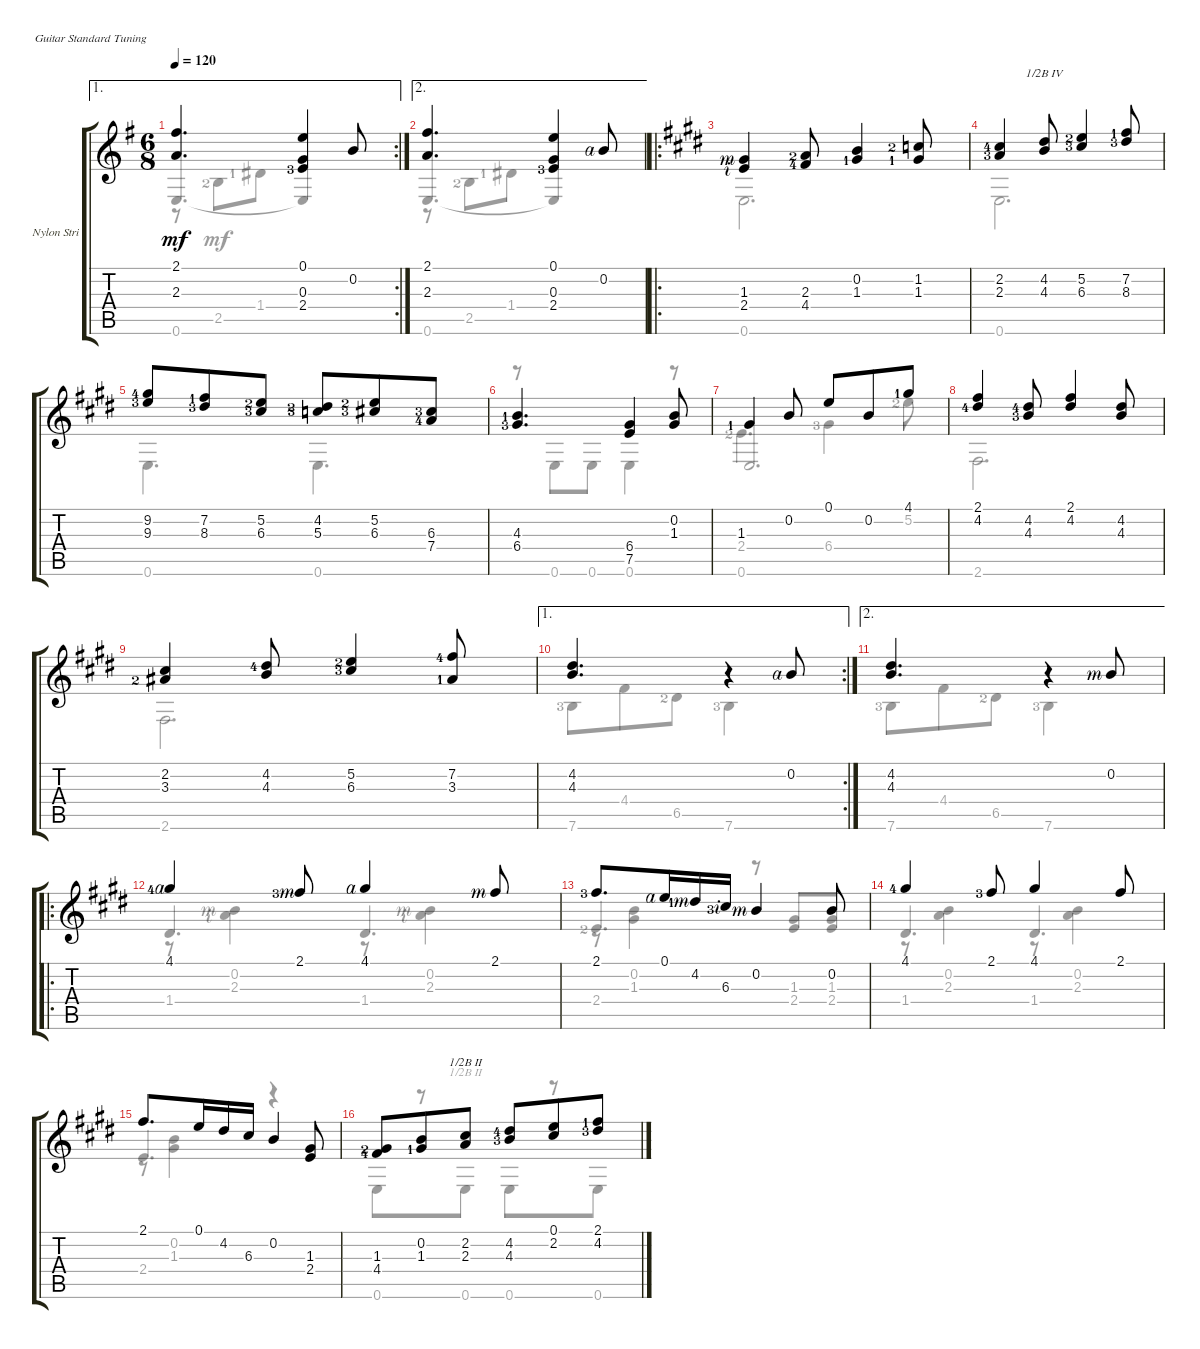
\defaultSystemsLayout 4
\bracketExtendMode groupsimilarinstruments
\firstSystemTrackNameOrientation horizontal
\otherSystemsTrackNameOrientation horizontal
\track ("Nylon String" "Nylon Stri") {instrument acousticguitarsteel}
\staff {score tabs}
\tuning (E4 B3 G3 D3 A2 E2)
\voice
\ae 1
\rc 2
\ts (6 8)
\tempo 120
\clef g2
\ks eminor
(2.1 2.3).4{d dy mf} (0.3 0.1 2.4{lf 4}).4 0.2.8 |
\ae 2
(2.1 2.3).4{d} (0.3 0.1 2.4{lf 4}).4 0.2{rf 4}.8 |
\ro
\ks e
(1.3{rf 3} 2.4{rf 2}).4 (4.4{lf 5} 2.3{lf 3}).8 (0.2 1.3{lf 2}).4 (1.3{lf 2} 1.2{lf 3}).8 |
(2.3{lf 4} 2.2{lf 5}).4 (4.3 4.2).8{barre (4 half)} (5.2{lf 3} 6.3{lf 4}).4 (8.3{lf 4} 7.2{lf 2}).8 |
(9.2{lf 5} 9.3{lf 4}).8 (8.3{lf 4} 7.2{lf 2}).8 (5.2{lf 3} 6.3{lf 4}).8 (5.3{lf 4} 4.2{lf 3}).8 (5.2{lf 3} 6.3{lf 4}).8 (6.3{lf 4} 7.4{lf 5}).8 |
(6.4{lf 4} 4.3{lf 2}).4{d} (6.4 7.5).4 (0.2 1.3).8 |
1.3{lf 2}.4 0.2.8 0.1.8 0.2.8 4.1{lf 2}.8 |
(2.1 4.2{lf 5}).4 (4.2{lf 5} 4.3{lf 4}).8 (2.1 4.2).4 (4.2 4.3).8 |
(2.2 3.3{lf 3}).4 (4.3 4.2{lf 5}).8 (5.2{lf 3} 6.3{lf 4}).4 (3.3{lf 2} 7.2{lf 5}).8 |
\ae 1
\rc 2
(4.2 4.3).4{d} r.4 0.2{rf 4}.8 |
\ae 2
(4.2 4.3).4{d} r.4 0.2{rf 3}.8 |
\ro
4.1{lf 5 rf 4}.4 2.1{lf 4 rf 3}.8 4.1{rf 4}.4 2.1{rf 3}.8 |
2.1{lf 4}.8{d} 0.1{rf 4}.16 4.2{lf 2 rf 3}.16 6.3{lf 4 rf 2}.16 0.2{rf 3}.4 0.2.8 |
4.1{lf 5}.4 2.1{lf 4}.8 4.1.4 2.1.8 |
2.1.8{d} 0.1.16 4.2.16 6.3.16 0.2.4 (1.3 2.4).8 |
(1.3{lf 3} 4.4{lf 5}).8 (0.2 1.3{lf 2}).8 (2.3 2.2).8{barre (2 half)} (4.2{lf 5} 4.3{lf 4}).8 (0.1 2.2).8 (4.2{lf 4} 2.1{lf 2}).8
\voice
\clef g2
\ottava regular
\simile none
\ks eminor
0.6.4{d dy mf beam invert} 0.6{t}.4{beam invert} |
0.6.4{d beam invert} 0.6{t}.4{beam invert} |
\ks e
0.6.2{d} |
0.6.2{d} |
0.6.4{d} 0.6.4{d} |
r.8 0.6.8 0.6.8 0.6.4 r.8 |
0.6.2{d beam invert} |
2.6.2{d} |
2.6.2{d} |
7.6{lf 4}.8 4.4.8 6.5{lf 3}.8 7.6{lf 4}.4 |
7.6{lf 4}.8 4.4.8 6.5{lf 3}.8 7.6{lf 4}.4 |
1.4.4{d beam invert} 1.4.4{d beam invert} |
2.4{lf 3}.4{d beam invert} r.8{beam invert} (2.4 1.3).8{beam invert} (2.4 1.3).8 |
1.4.4{d beam invert} 1.4.4{d beam invert} |
2.4.4{d beam invert} r.4{beam invert} |
0.6.8 r.8 0.6.8{barre (2 half)} 0.6.8 r.8 0.6.8
\voice
\clef g2
\ottava regular
\simile none
\ks eminor
r.8{dy mf} 2.5{lf 3}.8 1.4{lf 2}.8 |
r.8 2.5{lf 3}.8 1.4{lf 2}.8 |
\ks e
|
|
|
|
2.4{lf 3}.4{d} 6.4{lf 4}.4 5.2{lf 3}.8 |
|
|
|
|
r.8 (0.2{rf 3} 2.3{rf 2}).4 r.8 (2.3{rf 2} 0.2{rf 3}).4 |
r.8 (0.2 1.3).4 r.8 |
r.8 (0.2 2.3).4 r.8 (2.3 0.2).4 |
r.8 (0.2 1.3).4 |
